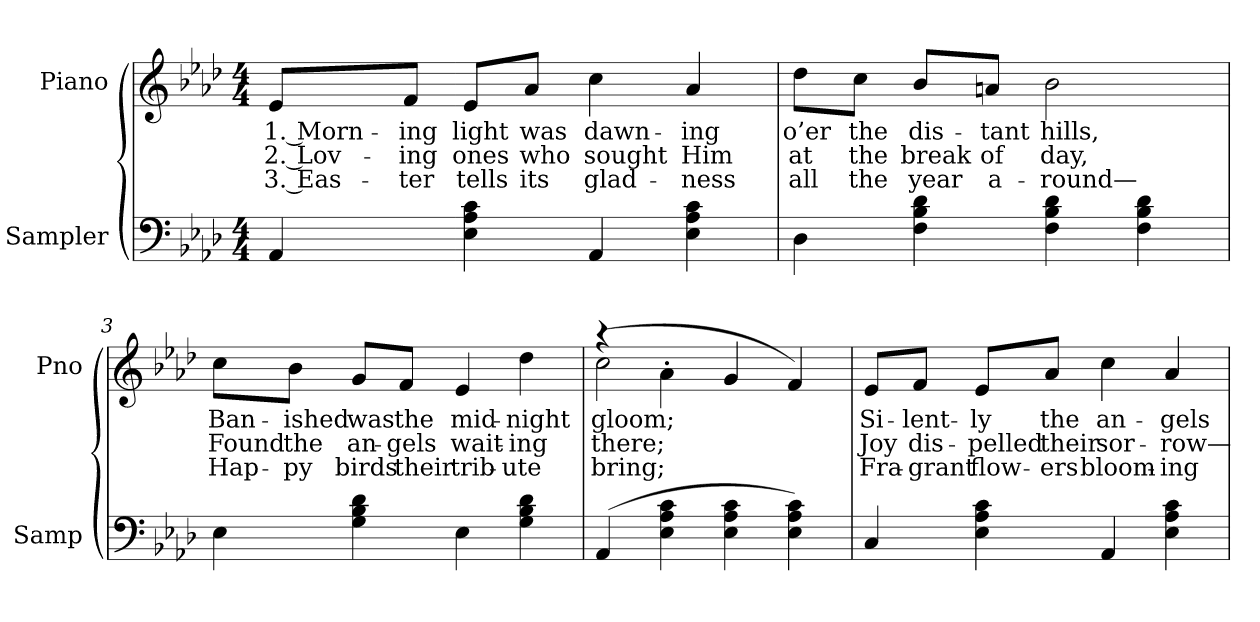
**kern	**kern	**text	**text	**text
*part2	*part1	*part1	*part1	*part1
*staff2	*staff1	*staff1	*staff1	*staff1
*I"Sampler	*I"Piano	*	*	*
*I'Samp	*I'Pno	*	*	*
*clefF4	*clefG2	*	*	*
*k[b-e-a-d-]	*k[b-e-a-d-]	*	*	*
*A-:	*A-:	*	*	*
*M4/4	*M4/4	*	*	*
=1	=1	=1	=1	=1
4AA-	8e-/L	1. Morn-	2. Lov-	3. Eas-
.	8f/J	-ing	-ing	-ter
4E- 4A- 4c	8e-/L	light	ones	tells
.	8a-/J	was	who	its
4AA-	4cc	dawn-	sought	glad-
4E- 4A- 4c	4a-	-ing	Him	-ness
=2	=2	=2	=2	=2
4D-	8dd-\L	o’er	at	all
.	8cc\J	the	the	the
4F 4B- 4d-	8b-/L	dis-	break	year
.	8an/J	-tant	of	a-
4F 4B- 4d-	2b-	hills,	day,	-round—
4F 4B- 4d-	.	.	.	.
=3	=3	=3	=3	=3
4E-	8cc\L	Ban-	Found	Hap-
.	8b-\J	-ished	the	-py
4G 4B- 4d-	8g/L	was	an-	birds
.	8f/J	the	-gels	their
4E-	4e-	mid-	wait-	trib-
4G 4B- 4d-	4dd-	-night	-ing	-ute
=4	=4	=4	=4	=4
*	*^	*	*	*
(4AA-	(4r	2cc	gloom;	there;	bring;
4E- 4A- 4c	4a-'\	.	.	.	.
4E- 4A- 4c	4g	2ryy	.	.	.
4E- 4A- 4c)	4f)	.	.	.	.
*	*v	*v	*	*	*
=5	=5	=5	=5	=5
4C	8e-/L	Si-	Joy	Fra-
.	8f/J	-lent-	dis-	-grant
4E- 4A- 4c	8e-/L	-ly	-pelled	flow-
.	8a-/J	the	their	-ers
4AA-	4cc	an-	sor-	bloom-
4E- 4A- 4c	4a-	-gels	-row—	-ing
=	=	=	=	=
*-	*-	*-	*-	*-
